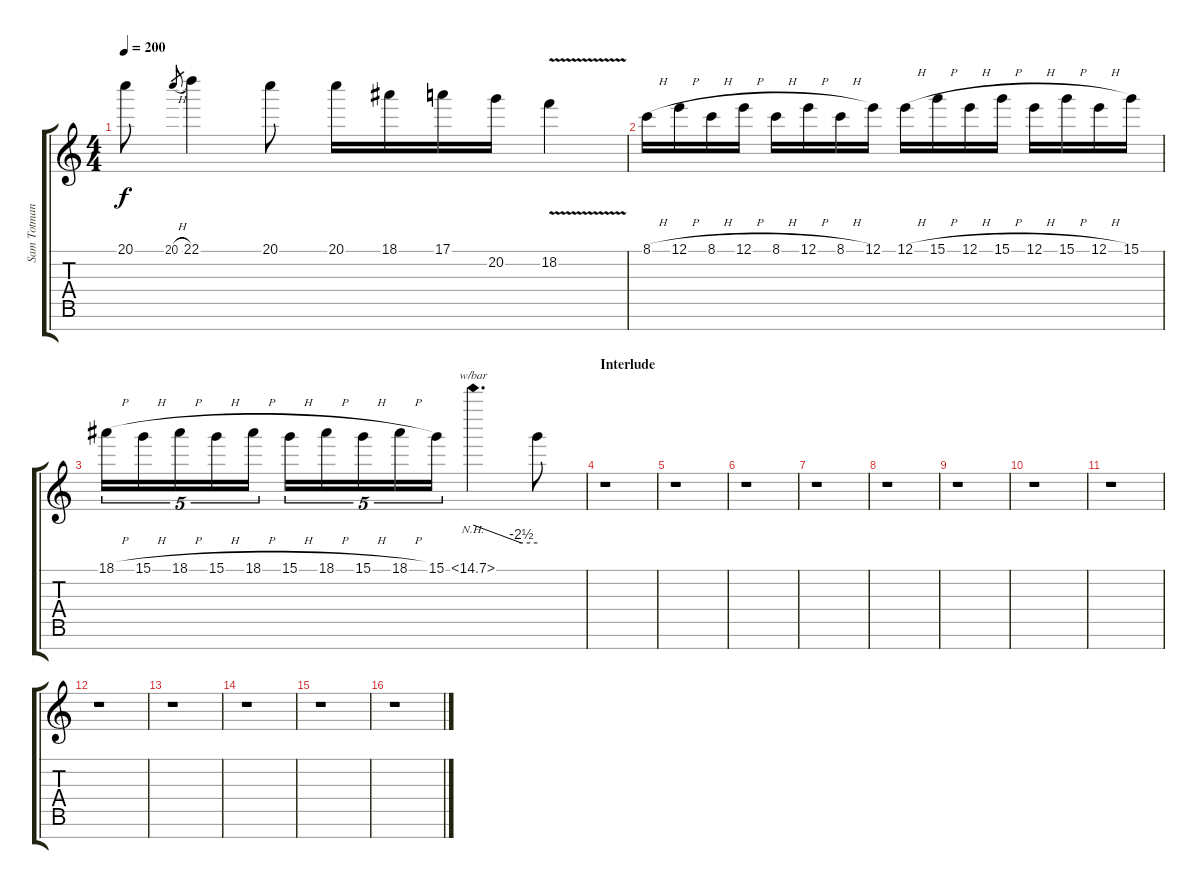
\track ("Sam Totman | Overdub" "Sam Totman") {instrument overdrivenguitar}
\staff {score tabs}
\tuning (E4 B3 G3 D3 A2 E2 B1) {hide}
\ts (4 4)
\tempo 200
\clef g2
\ks c
20.1.8{dy f} 20.1{h}.8{gr} 22.1.4 20.1.8 20.1.16 18.1.16 17.1.16 20.2.16 18.2{v}.4 |
8.1{h}.16 12.1{h}.16 8.1{h}.16 12.1{h}.16 8.1{h}.16 12.1{h}.16 8.1{h}.16 12.1.16 12.1{h}.16 15.1{h}.16 12.1{h}.16 15.1{h}.16 12.1{h}.16 15.1{h}.16 12.1{h}.16 15.1.16 |
18.1{h}.16{tu (5 4)} 15.1{h}.16{tu (5 4)} 18.1{h}.16{tu (5 4)} 15.1{h}.16{tu (5 4)} 18.1{h}.16{tu (5 4)} 15.1{h}.16{tu (5 4)} 18.1{h}.16{tu (5 4)} 15.1{h}.16{tu (5 4)} 18.1{h}.16{tu (5 4)} 15.1.16{tu (5 4)} 15.1{nh}.4{d tbe (custom default 0 0 45 -10 60 -10)} 15.1{t}.8 |
\section ("" "Interlude")
r.1 |
r.1 |
r.1 |
r.1 |
r.1 |
r.1 |
r.1 |
r.1 |
r.1 |
r.1 |
r.1 |
r.1 |
r.1
